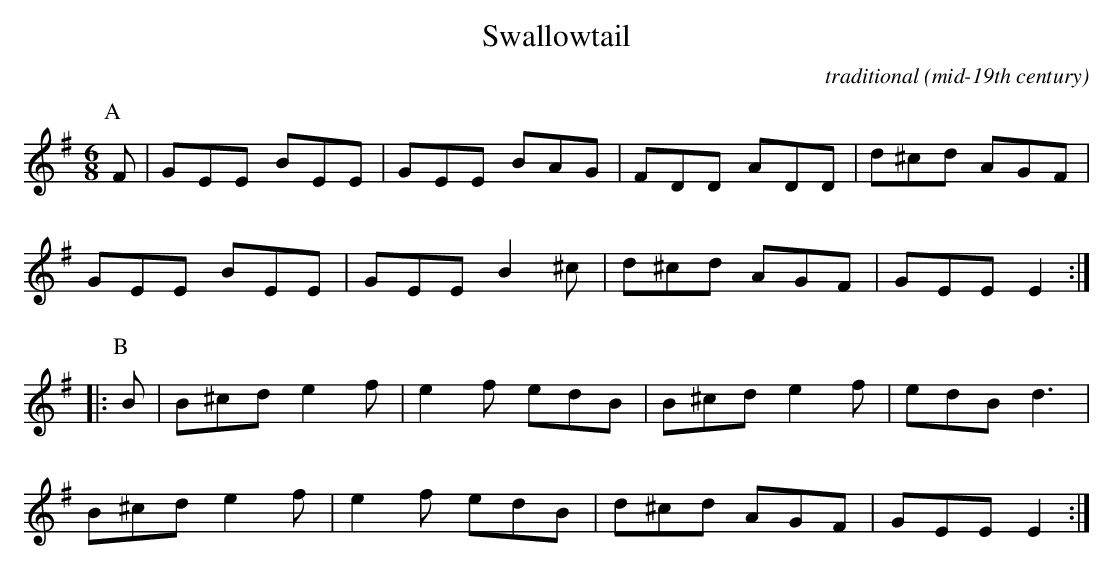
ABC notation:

X:1
T:Swallowtail
C:traditional (mid-19th century)
M:6/8
L:1/8
K:Em
P:A
F | GEE BEE | GEE BAG | FDD ADD | d^cd AGF |
GEE BEE | GEE B2 ^c | d^cd AGF | GEE E2 ::
P:B
B | B^cd e2 f | e2 f edB | B^cd e2 f | edB d3 |
B^cd e2 f | e2 f edB | d^cd AGF | GEE E2 :|
